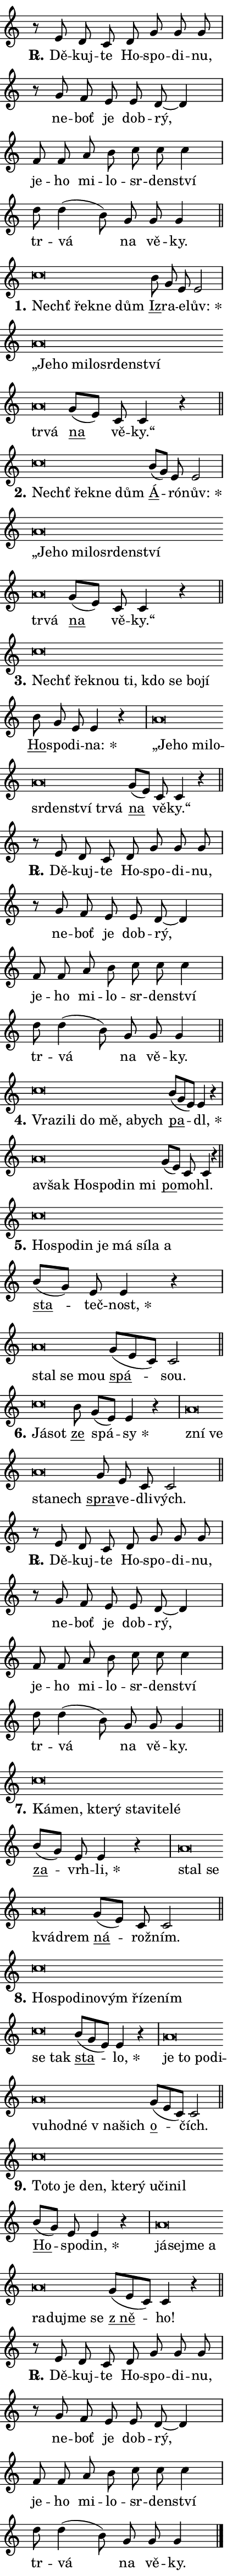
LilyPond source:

\version "2.24.0"
\header { tagline = "" }
\paper {
  indent = 0\cm
  top-margin = 0\cm
  right-margin = 0.13\cm % to fit lyric hyphens
  bottom-margin = 0\cm
  left-margin = 0\cm
  paper-width = 7\cm
  page-breaking = #ly:one-page-breaking
  system-system-spacing.basic-distance = #11
  score-system-spacing.basic-distance = #11
  ragged-last = ##f
}


%% Author: Thomas Morley
%% https://lists.gnu.org/archive/html/lilypond-user/2020-05/msg00002.html
#(define (line-position grob)
"Returns position of @var[grob} in current system:
   @code{'start}, if at first time-step
   @code{'end}, if at last time-step
   @code{'middle} otherwise
"
  (let* ((col (ly:item-get-column grob))
         (ln (ly:grob-object col 'left-neighbor))
         (rn (ly:grob-object col 'right-neighbor))
         (col-to-check-left (if (ly:grob? ln) ln col))
         (col-to-check-right (if (ly:grob? rn) rn col))
         (break-dir-left
           (and
             (ly:grob-property col-to-check-left 'non-musical #f)
             (ly:item-break-dir col-to-check-left)))
         (break-dir-right
           (and
             (ly:grob-property col-to-check-right 'non-musical #f)
             (ly:item-break-dir col-to-check-right))))
        (cond ((eqv? 1 break-dir-left) 'start)
              ((eqv? -1 break-dir-right) 'end)
              (else 'middle))))

#(define (tranparent-at-line-position vctor)
  (lambda (grob)
  "Relying on @code{line-position} select the relevant enry from @var{vctor}.
Used to determine transparency,"
    (case (line-position grob)
      ((end) (not (vector-ref vctor 0)))
      ((middle) (not (vector-ref vctor 1)))
      ((start) (not (vector-ref vctor 2))))))

noteHeadBreakVisibility =
#(define-music-function (break-visibility)(vector?)
"Makes @code{NoteHead}s transparent relying on @var{break-visibility}"
#{
  \override NoteHead.transparent =
    #(tranparent-at-line-position break-visibility)
#})

#(define delete-ledgers-for-transparent-note-heads
  (lambda (grob)
    "Reads whether a @code{NoteHead} is transparent.
If so this @code{NoteHead} is removed from @code{'note-heads} from
@var{grob}, which is supposed to be @code{LedgerLineSpanner}.
As a result ledgers are not printed for this @code{NoteHead}"
    (let* ((nhds-array (ly:grob-object grob 'note-heads))
           (nhds-list
             (if (ly:grob-array? nhds-array)
                 (ly:grob-array->list nhds-array)
                 '()))
           ;; Relies on the transparent-property being done before
           ;; Staff.LedgerLineSpanner.after-line-breaking is executed.
           ;; This is fragile ...
           (to-keep
             (remove
               (lambda (nhd)
                 (ly:grob-property nhd 'transparent #f))
               nhds-list)))
      ;; TODO find a better method to iterate over grob-arrays, similiar
      ;; to filter/remove etc for lists
      ;; For now rebuilt from scratch
      (set! (ly:grob-object grob 'note-heads)  '())
      (for-each
        (lambda (nhd)
          (ly:pointer-group-interface::add-grob grob 'note-heads nhd))
        to-keep))))

squashNotes = {
  \override NoteHead.X-extent = #'(-0.2 . 0.2)
  \override NoteHead.Y-extent = #'(-0.75 . 0)
  \override NoteHead.stencil =
    #(lambda (grob)
       (let ((pos (ly:grob-property grob 'staff-position)))
         (begin
           (if (< pos -7) (display "ERROR: Lower brevis then expected\n") (display "OK: Expected brevis position\n"))
           (if (<= pos -6) ly:text-interface::print ly:note-head::print))))
}
unSquashNotes = {
  \revert NoteHead.X-extent
  \revert NoteHead.Y-extent
  \revert NoteHead.stencil
}

hideNotes = \noteHeadBreakVisibility #begin-of-line-visible
unHideNotes = \noteHeadBreakVisibility #all-visible

% work-around for resetting accidentals
% https://lilypond.org/doc/v2.23/Documentation/notation/displaying-rhythms#unmetered-music
cadenzaMeasure = {
  \cadenzaOff
  \partial 1024 s1024
  \cadenzaOn
}

#(define-markup-command (accent layout props text) (markup?)
  "Underline accented syllable"
  (interpret-markup layout props
    #{\markup \override #'(offset . 4.3) \underline { #text }#}))

responsum = \markup \concat {
  "R" \hspace #-1.05 \path #0.1 #'((moveto 0 0.07) (lineto 0.9 0.8)) \hspace #0.05 "."
}

spaceSize = #0.6828661417322834 % exact space size for TeX Gyre Schola

\layout {
  \context {
    \Staff
    \remove "Time_signature_engraver"
    \override LedgerLineSpanner.after-line-breaking = #delete-ledgers-for-transparent-note-heads
  }
  \context {
    \Lyrics {
      \override LyricSpace.minimum-distance = \spaceSize
      \override LyricText.font-name = #"TeX Gyre Schola"
      \override LyricText.font-size = 1
      \override StanzaNumber.font-name = #"TeX Gyre Schola Bold"
      \override StanzaNumber.font-size = 1
    }
  }
  \context {
    \Score 
    \override NoteHead.text =
      #(lambda (grob) 
        (let ((pos (ly:grob-property grob 'staff-position)))
          #{\markup {
            \combine
              \halign #-0.55 \raise #(if (= pos -6) 0 0.5) \override #'(thickness . 2) \draw-line #'(3.2 . 0)
              \musicglyph "noteheads.sM1"
          }#}))
  }
}

% magnetic-lyrics.ily
%
%   written by
%     Jean Abou Samra <jean@abou-samra.fr>
%     Werner Lemberg <wl@gnu.org>
%
%   adapted by
%     Jiri Hon <jiri.hon@gmail.com>
%
% Version 2022-Apr-15

% https://www.mail-archive.com/lilypond-user@gnu.org/msg149350.html

#(define (Left_hyphen_pointer_engraver context)
   "Collect syllable-hyphen-syllable occurrences in lyrics and store
them in properties.  This engraver only looks to the left.  For
example, if the lyrics input is @code{foo -- bar}, it does the
following.

@itemize @bullet
@item
Set the @code{text} property of the @code{LyricHyphen} grob between
@q{foo} and @q{bar} to @code{foo}.

@item
Set the @code{left-hyphen} property of the @code{LyricText} grob with
text @q{foo} to the @code{LyricHyphen} grob between @q{foo} and
@q{bar}.
@end itemize

Use this auxiliary engraver in combination with the
@code{lyric-@/text::@/apply-@/magnetic-@/offset!} hook."
   (let ((hyphen #f)
         (text #f))
     (make-engraver
      (acknowledgers
       ((lyric-syllable-interface engraver grob source-engraver)
        (set! text grob)))
      (end-acknowledgers
       ((lyric-hyphen-interface engraver grob source-engraver)
        ;(when (not (grob::has-interface grob 'lyric-space-interface))
          (set! hyphen grob)));)
      ((stop-translation-timestep engraver)
       (when (and text hyphen)
         (ly:grob-set-object! text 'left-hyphen hyphen))
       (set! text #f)
       (set! hyphen #f)))))

#(define (lyric-text::apply-magnetic-offset! grob)
   "If the space between two syllables is less than the value in
property @code{LyricText@/.details@/.squash-threshold}, move the right
syllable to the left so that it gets concatenated with the left
syllable.

Use this function as a hook for
@code{LyricText@/.after-@/line-@/breaking} if the
@code{Left_@/hyphen_@/pointer_@/engraver} is active."
   (let ((hyphen (ly:grob-object grob 'left-hyphen #f)))
     (when hyphen
       (let ((left-text (ly:spanner-bound hyphen LEFT)))
         (when (grob::has-interface left-text 'lyric-syllable-interface)
           (let* ((common (ly:grob-common-refpoint grob left-text X))
                  (this-x-ext (ly:grob-extent grob common X))
                  (left-x-ext
                   (begin
                     ;; Trigger magnetism for left-text.
                     (ly:grob-property left-text 'after-line-breaking)
                     (ly:grob-extent left-text common X)))
                  ;; `delta` is the gap width between two syllables.
                  (delta (- (interval-start this-x-ext)
                            (interval-end left-x-ext)))
                  (details (ly:grob-property grob 'details))
                  (threshold (assoc-get 'squash-threshold details 0.2)))
             (when (< delta threshold)
               (let* (;; We have to manipulate the input text so that
                      ;; ligatures crossing syllable boundaries are not
                      ;; disabled.  For languages based on the Latin
                      ;; script this is essentially a beautification.
                      ;; However, for non-Western scripts it can be a
                      ;; necessity.
                      (lt (ly:grob-property left-text 'text))
                      (rt (ly:grob-property grob 'text))
                      (is-space (grob::has-interface hyphen 'lyric-space-interface))
                      (space (if is-space " " ""))
                      (extra-delta (if is-space spaceSize 0))
                      ;; Append new syllable.
                      (ltrt-space (if (and (string? lt) (string? rt))
                                (string-append lt space rt)
                                (make-concat-markup (list lt space rt))))
                      ;; Right-align `ltrt` to the right side.
                      (ltrt-space-markup (grob-interpret-markup
                               grob
                               (make-translate-markup
                                (cons (interval-length this-x-ext) 0)
                                (make-right-align-markup ltrt-space)))))
                 (begin
                   ;; Don't print `left-text`.
                   (ly:grob-set-property! left-text 'stencil #f)
                   ;; Set text and stencil (which holds all collected
                   ;; syllables so far) and shift it to the left.
                   (ly:grob-set-property! grob 'text ltrt-space)
                   (ly:grob-set-property! grob 'stencil ltrt-space-markup)
                   (ly:grob-translate-axis! grob (- (- delta extra-delta)) X))))))))))


#(define (lyric-hyphen::displace-bounds-first grob)
   ;; Make very sure this callback isn't triggered too early.
   (let ((left (ly:spanner-bound grob LEFT))
         (right (ly:spanner-bound grob RIGHT)))
     (ly:grob-property left 'after-line-breaking)
     (ly:grob-property right 'after-line-breaking)
     (ly:lyric-hyphen::print grob)))

squashThreshold = #0.4

\layout {
  \context {
    \Lyrics
    \consists #Left_hyphen_pointer_engraver
    \override LyricText.after-line-breaking =
      #lyric-text::apply-magnetic-offset!
    \override LyricHyphen.stencil = #lyric-hyphen::displace-bounds-first
    \override LyricText.details.squash-threshold = \squashThreshold
    \override LyricHyphen.minimum-distance = 0
    \override LyricHyphen.minimum-length = \squashThreshold
  }
}

squashText = \override LyricText.details.squash-threshold = 9999
unSquashText = \override LyricText.details.squash-threshold = \squashThreshold

leftText = \override LyricText.self-alignment-X = #LEFT
unLeftText = \revert LyricText.self-alignment-X

starOffset = #(lambda (grob) 
                (let ((x_offset (ly:self-alignment-interface::aligned-on-x-parent grob)))
                  (if (= x_offset 0) 0 (+ x_offset 1.2))))

star = #(define-music-function (syllable)(string?)
"Append star separator at the end of a syllable"
#{
  \once \override LyricText.X-offset = #starOffset
  \lyricmode { \markup {
    #syllable
    \override #'((font-name . "TeX Gyre Schola Bold")) \hspace #0.2 \lower #0.65 \larger "*"
  } }
#})

starAccent = #(define-music-function (syllable)(string?)
"Append star separator at the end of a syllable and make accent"
#{
  \once \override LyricText.X-offset = #starOffset
  \lyricmode { \markup {
    \accent #syllable
    \override #'((font-name . "TeX Gyre Schola Bold")) \hspace #0.2 \lower #0.65 \larger "*"
  } }
#})

breath = #(define-music-function (syllable)(string?)
"Append breathing indicator at the end of a syllable"
#{
  \lyricmode { \markup { #syllable "+" } }
#})

optionalBreath = #(define-music-function (syllable)(string?)
"Append optional breathing indicator at the end of a syllable"
#{
  \lyricmode { \markup { #syllable "(+)" } }
#})


\score {
    <<
        \new Voice = "melody" { \cadenzaOn \key c \major \relative { r8 e' d c d g g g \cadenzaMeasure \bar "|" r g f e e d~ d4 \cadenzaMeasure \bar "|" f8 f a b c c c4 \cadenzaMeasure \bar "|" d8 d4( b8)] g g g4 \cadenzaMeasure \bar "||" \break } }
        \new Lyrics \lyricsto "melody" { \lyricmode { \set stanza = \responsum
Dě -- kuj -- te Ho -- spo -- di -- nu, ne -- boť je dob -- rý, je -- ho mi -- lo -- sr -- den -- ství tr -- vá na vě -- ky. } }
    >>
    \layout {}
}

\score {
    <<
        \new Voice = "melody" { \cadenzaOn \key c \major \relative { \squashNotes c''\breve*1/16 \hideNotes \breve*1/16 \bar "" \breve*1/16 \breve*1/16 \bar "" \unHideNotes \unSquashNotes \bar "" b8 g e e2 \cadenzaMeasure \bar "|" \squashNotes a\breve*1/16 \hideNotes \breve*1/16 \bar "" \breve*1/16 \bar "" \breve*1/16 \bar "" \breve*1/16 \bar "" \breve*1/16 \bar "" \breve*1/16 \bar "" \breve*1/16 \breve*1/16 \bar "" \unHideNotes \unSquashNotes \bar "" g8[( e)] c c4 r \cadenzaMeasure \bar "||" \break } }
        \new Lyrics \lyricsto "melody" { \lyricmode { \set stanza = "1."
\leftText Nechť \squashText řek -- ne dům \unLeftText \unSquashText \markup \accent Iz -- ra -- e -- \star lův: \leftText „Je -- \squashText ho mi -- lo -- sr -- den -- ství tr -- vá \unLeftText \unSquashText \markup \accent na vě -- ky.“ } }
    >>
    \layout {}
}

\score {
    <<
        \new Voice = "melody" { \cadenzaOn \key c \major \relative { \squashNotes c''\breve*1/16 \hideNotes \breve*1/16 \bar "" \breve*1/16 \breve*1/16 \bar "" \unHideNotes \unSquashNotes \bar "" b8[( g)] e e2 \cadenzaMeasure \bar "|" \squashNotes a\breve*1/16 \hideNotes \breve*1/16 \bar "" \breve*1/16 \bar "" \breve*1/16 \bar "" \breve*1/16 \bar "" \breve*1/16 \bar "" \breve*1/16 \bar "" \breve*1/16 \breve*1/16 \bar "" \unHideNotes \unSquashNotes \bar "" g8[( e)] c c4 r \cadenzaMeasure \bar "||" \break } }
        \new Lyrics \lyricsto "melody" { \lyricmode { \set stanza = "2."
\leftText Nechť \squashText řek -- ne dům \unLeftText \unSquashText \markup \accent Á -- ró -- \star nův: \leftText „Je -- \squashText ho mi -- lo -- sr -- den -- ství tr -- vá \unLeftText \unSquashText \markup \accent na vě -- ky.“ } }
    >>
    \layout {}
}

\score {
    <<
        \new Voice = "melody" { \cadenzaOn \key c \major \relative { \squashNotes c''\breve*1/16 \hideNotes \breve*1/16 \bar "" \breve*1/16 \bar "" \breve*1/16 \bar "" \breve*1/16 \bar "" \breve*1/16 \bar "" \breve*1/16 \breve*1/16 \bar "" \unHideNotes \unSquashNotes \bar "" b8 g e e4 r \cadenzaMeasure \bar "|" \squashNotes a\breve*1/16 \hideNotes \breve*1/16 \bar "" \breve*1/16 \bar "" \breve*1/16 \bar "" \breve*1/16 \bar "" \breve*1/16 \bar "" \breve*1/16 \bar "" \breve*1/16 \breve*1/16 \bar "" \unHideNotes \unSquashNotes \bar "" g8[( e)] c c4 r \cadenzaMeasure \bar "||" \break } }
        \new Lyrics \lyricsto "melody" { \lyricmode { \set stanza = "3."
\leftText Nechť \squashText řek -- nou ti, kdo se bo -- jí \unLeftText \unSquashText \markup \accent Ho -- spo -- di -- \star na: \leftText „Je -- \squashText ho mi -- lo -- sr -- den -- ství tr -- vá \unLeftText \unSquashText \markup \accent na vě -- ky.“ } }
    >>
    \layout {}
}

\score {
    <<
        \new Voice = "melody" { \cadenzaOn \key c \major \relative { r8 e' d c d g g g \cadenzaMeasure \bar "|" r g f e e d~ d4 \cadenzaMeasure \bar "|" f8 f a b c c c4 \cadenzaMeasure \bar "|" d8 d4( b8)] g g g4 \cadenzaMeasure \bar "||" \break } }
        \new Lyrics \lyricsto "melody" { \lyricmode { \set stanza = \responsum
Dě -- kuj -- te Ho -- spo -- di -- nu, ne -- boť je dob -- rý, je -- ho mi -- lo -- sr -- den -- ství tr -- vá na vě -- ky. } }
    >>
    \layout {}
}

\score {
    <<
        \new Voice = "melody" { \cadenzaOn \key c \major \relative { \squashNotes c''\breve*1/16 \hideNotes \breve*1/16 \bar "" \breve*1/16 \bar "" \breve*1/16 \bar "" \breve*1/16 \bar "" \breve*1/16 \breve*1/16 \bar "" \unHideNotes \unSquashNotes \bar "" b8[( g e)] e4 r \cadenzaMeasure \bar "|" \squashNotes a\breve*1/16 \hideNotes \breve*1/16 \bar "" \breve*1/16 \bar "" \breve*1/16 \bar "" \breve*1/16 \breve*1/16 \bar "" \unHideNotes \unSquashNotes \bar "" g8[( e)] c c4 r \cadenzaMeasure \bar "||" \break } }
        \new Lyrics \lyricsto "melody" { \lyricmode { \set stanza = "4."
\leftText Vra -- \squashText zi -- li do mě, a -- bych \unLeftText \unSquashText \markup \accent pa -- \star dl, \leftText a -- \squashText však Ho -- spo -- din mi \unLeftText \unSquashText \markup \accent po -- mo -- hl. } }
    >>
    \layout {}
}

\score {
    <<
        \new Voice = "melody" { \cadenzaOn \key c \major \relative { \squashNotes c''\breve*1/16 \hideNotes \breve*1/16 \bar "" \breve*1/16 \bar "" \breve*1/16 \bar "" \breve*1/16 \bar "" \breve*1/16 \bar "" \breve*1/16 \breve*1/16 \bar "" \unHideNotes \unSquashNotes \bar "" b8[( g)] e e4 r \cadenzaMeasure \bar "|" \squashNotes a\breve*1/16 \hideNotes \breve*1/16 \breve*1/16 \bar "" \unHideNotes \unSquashNotes \bar "" g8[( e c)] c2 \cadenzaMeasure \bar "||" \break } }
        \new Lyrics \lyricsto "melody" { \lyricmode { \set stanza = "5."
\leftText Ho -- \squashText spo -- din je má sí -- la a \unLeftText \unSquashText \markup \accent sta -- teč -- \star nost, \leftText stal \squashText se mou \unLeftText \unSquashText \markup \accent spá -- sou. } }
    >>
    \layout {}
}

\score {
    <<
        \new Voice = "melody" { \cadenzaOn \key c \major \relative { \squashNotes c''\breve*1/16 \hideNotes \breve*1/16 \bar "" \unHideNotes \unSquashNotes \bar "" b8 g[( e)] e4 r \cadenzaMeasure \bar "|" \squashNotes a\breve*1/16 \hideNotes \breve*1/16 \bar "" \breve*1/16 \breve*1/16 \bar "" \unHideNotes \unSquashNotes \bar "" g8 e c c2 \cadenzaMeasure \bar "||" \break } }
        \new Lyrics \lyricsto "melody" { \lyricmode { \set stanza = "6."
\leftText Já -- \squashText sot \unLeftText \unSquashText \markup \accent ze spá -- \star sy \leftText zní \squashText ve sta -- nech \unLeftText \unSquashText \markup \accent spra -- ve -- dli -- vých. } }
    >>
    \layout {}
}

\score {
    <<
        \new Voice = "melody" { \cadenzaOn \key c \major \relative { r8 e' d c d g g g \cadenzaMeasure \bar "|" r g f e e d~ d4 \cadenzaMeasure \bar "|" f8 f a b c c c4 \cadenzaMeasure \bar "|" d8 d4( b8)] g g g4 \cadenzaMeasure \bar "||" \break } }
        \new Lyrics \lyricsto "melody" { \lyricmode { \set stanza = \responsum
Dě -- kuj -- te Ho -- spo -- di -- nu, ne -- boť je dob -- rý, je -- ho mi -- lo -- sr -- den -- ství tr -- vá na vě -- ky. } }
    >>
    \layout {}
}

\score {
    <<
        \new Voice = "melody" { \cadenzaOn \key c \major \relative { \squashNotes c''\breve*1/16 \hideNotes \breve*1/16 \bar "" \breve*1/16 \bar "" \breve*1/16 \bar "" \breve*1/16 \bar "" \breve*1/16 \bar "" \breve*1/16 \breve*1/16 \bar "" \unHideNotes \unSquashNotes \bar "" b8[( g)] e e4 r \cadenzaMeasure \bar "|" \squashNotes a\breve*1/16 \hideNotes \breve*1/16 \bar "" \breve*1/16 \breve*1/16 \bar "" \unHideNotes \unSquashNotes \bar "" g8[( e)] c c2 \cadenzaMeasure \bar "||" \break } }
        \new Lyrics \lyricsto "melody" { \lyricmode { \set stanza = "7."
\leftText Ká -- \squashText men, kte -- rý sta -- vi -- te -- lé \unLeftText \unSquashText \markup \accent za -- vrh -- \star li, \leftText stal \squashText se kvá -- drem \unLeftText \unSquashText \markup \accent ná -- rož -- ním. } }
    >>
    \layout {}
}

\score {
    <<
        \new Voice = "melody" { \cadenzaOn \key c \major \relative { \squashNotes c''\breve*1/16 \hideNotes \breve*1/16 \bar "" \breve*1/16 \bar "" \breve*1/16 \bar "" \breve*1/16 \bar "" \breve*1/16 \bar "" \breve*1/16 \bar "" \breve*1/16 \bar "" \breve*1/16 \breve*1/16 \bar "" \unHideNotes \unSquashNotes \bar "" b8[( g e)] e4 r \cadenzaMeasure \bar "|" \squashNotes a\breve*1/16 \hideNotes \breve*1/16 \bar "" \breve*1/16 \bar "" \breve*1/16 \bar "" \breve*1/16 \bar "" \breve*1/16 \bar "" \breve*1/16 \bar "" \breve*1/16 \breve*1/16 \bar "" \unHideNotes \unSquashNotes \bar "" g8[( e c)] c2 \cadenzaMeasure \bar "||" \break } }
        \new Lyrics \lyricsto "melody" { \lyricmode { \set stanza = "8."
\leftText Ho -- \squashText spo -- di -- no -- vým ří -- ze -- ním se tak \unLeftText \unSquashText \markup \accent sta -- \star lo, \leftText je \squashText to po -- di -- vu -- hod -- né "v na" -- šich \unLeftText \unSquashText \markup \accent o -- čích. } }
    >>
    \layout {}
}

\score {
    <<
        \new Voice = "melody" { \cadenzaOn \key c \major \relative { \squashNotes c''\breve*1/16 \hideNotes \breve*1/16 \bar "" \breve*1/16 \bar "" \breve*1/16 \bar "" \breve*1/16 \bar "" \breve*1/16 \bar "" \breve*1/16 \bar "" \breve*1/16 \breve*1/16 \bar "" \unHideNotes \unSquashNotes \bar "" b8[( g)] e e4 r \cadenzaMeasure \bar "|" \squashNotes a\breve*1/16 \hideNotes \breve*1/16 \bar "" \breve*1/16 \bar "" \breve*1/16 \bar "" \breve*1/16 \bar "" \breve*1/16 \bar "" \breve*1/16 \breve*1/16 \bar "" \unHideNotes \unSquashNotes \bar "" g8[( e c)] c4 r \cadenzaMeasure \bar "||" \break } }
        \new Lyrics \lyricsto "melody" { \lyricmode { \set stanza = "9."
\leftText To -- \squashText to je den, kte -- rý u -- či -- nil \unLeftText \unSquashText \markup \accent Ho -- spo -- \star din, \leftText já -- \squashText sej -- me a ra -- du -- jme se \unLeftText \unSquashText \markup \accent "z ně" -- ho! } }
    >>
    \layout {}
}

\score {
    <<
        \new Voice = "melody" { \cadenzaOn \key c \major \relative { r8 e' d c d g g g \cadenzaMeasure \bar "|" r g f e e d~ d4 \cadenzaMeasure \bar "|" f8 f a b c c c4 \cadenzaMeasure \bar "|" d8 d4( b8)] g g g4 \cadenzaMeasure \bar "||" \break } \bar "|." }
        \new Lyrics \lyricsto "melody" { \lyricmode { \set stanza = \responsum
Dě -- kuj -- te Ho -- spo -- di -- nu, ne -- boť je dob -- rý, je -- ho mi -- lo -- sr -- den -- ství tr -- vá na vě -- ky. } }
    >>
    \layout {}
}
